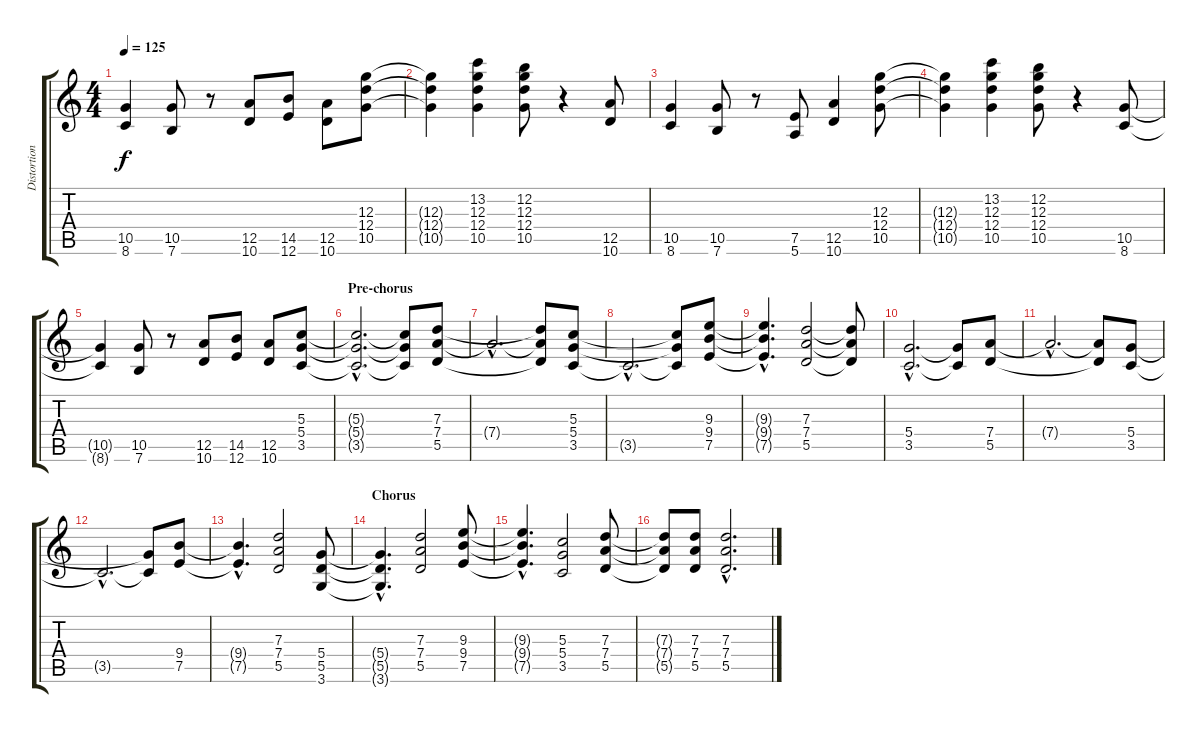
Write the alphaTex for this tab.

\track ("Distortion Guitar" "Distortion") {instrument distortionguitar}
\staff {score tabs}
\tuning (E4 B3 G3 D3 A2 E2) {hide}
\ts (4 4)
\tempo 125
\clef g2
\ks c
(10.5{t} 8.6{t}).4{dy f} (10.5 7.6).8 r.8 (12.5 10.6).8 (14.5 12.6).8 (12.5 10.6).8 (12.3 12.4 10.5).8 |
(12.3{t} 12.4{t} 10.5{t}).4 (13.2 12.3 12.4 10.5).4 (12.2 12.3 12.4 10.5).8 r.4 (12.5 10.6).8 |
(10.5 8.6).4 (10.5 7.6).8 r.8 (7.5 5.6).8 (12.5 10.6).4 (12.3 12.4 10.5).8 |
(12.3{t} 12.4{t} 10.5{t}).4 (13.2 12.3 12.4 10.5).4 (12.2 12.3 12.4 10.5).8 r.4 (10.5 8.6).8 |
(10.5{t} 8.6{t}).4 (10.5 7.6).8 r.8 (12.5 10.6).8 (14.5 12.6).8 (12.5 10.6).8 (5.3 5.4 3.5).8 |
\section ("" "Pre-chorus")
(5.3{hac t} 5.4{hac t} 3.5{hac t}).2{d} (5.3{t} 5.4{t} 3.5{t}).8 (7.3 7.4 5.5).8 |
7.4{hac t}.2{d} (7.3{t} 7.4{t} 5.5{t}).8 (5.3 5.4 3.5).8 |
3.5{hac t}.2{d} (5.3{t} 5.4{t} 3.5{t}).8 (9.3 9.4 7.5).8 |
(9.3{hac t} 9.4{hac t} 7.5{hac t}).4{d} (7.3 7.4 5.5).2 (7.3{t} 7.4{t} 5.5{t}).8 |
(5.4{hac} 3.5{hac}).2{d} (5.4{t} 3.5{t}).8 (7.4 5.5).8 |
7.4{hac t}.2{d} (7.4{t} 5.5{t}).8 (5.4 3.5).8 |
3.5{hac t}.2{d} (5.4{t} 3.5{t}).8 (9.4 7.5).8 |
(9.4{hac t} 7.5{hac t}).4{d} (7.3 7.4 5.5).2 (5.4 5.5 3.6).8 |
\section ("" "Chorus")
(5.4{hac t} 5.5{hac t} 3.6{hac t}).4{d} (7.3 7.4 5.5).2 (9.3 9.4 7.5).8 |
(9.3{hac t} 9.4{hac t} 7.5{hac t}).4{d} (5.3 5.4 3.5).2 (7.3 7.4 5.5).8 |
(7.3{t} 7.4{t} 5.5{t}).8 (7.3 7.4 5.5).8 (7.3{hac} 7.4{hac} 5.5{hac}).2{d}
